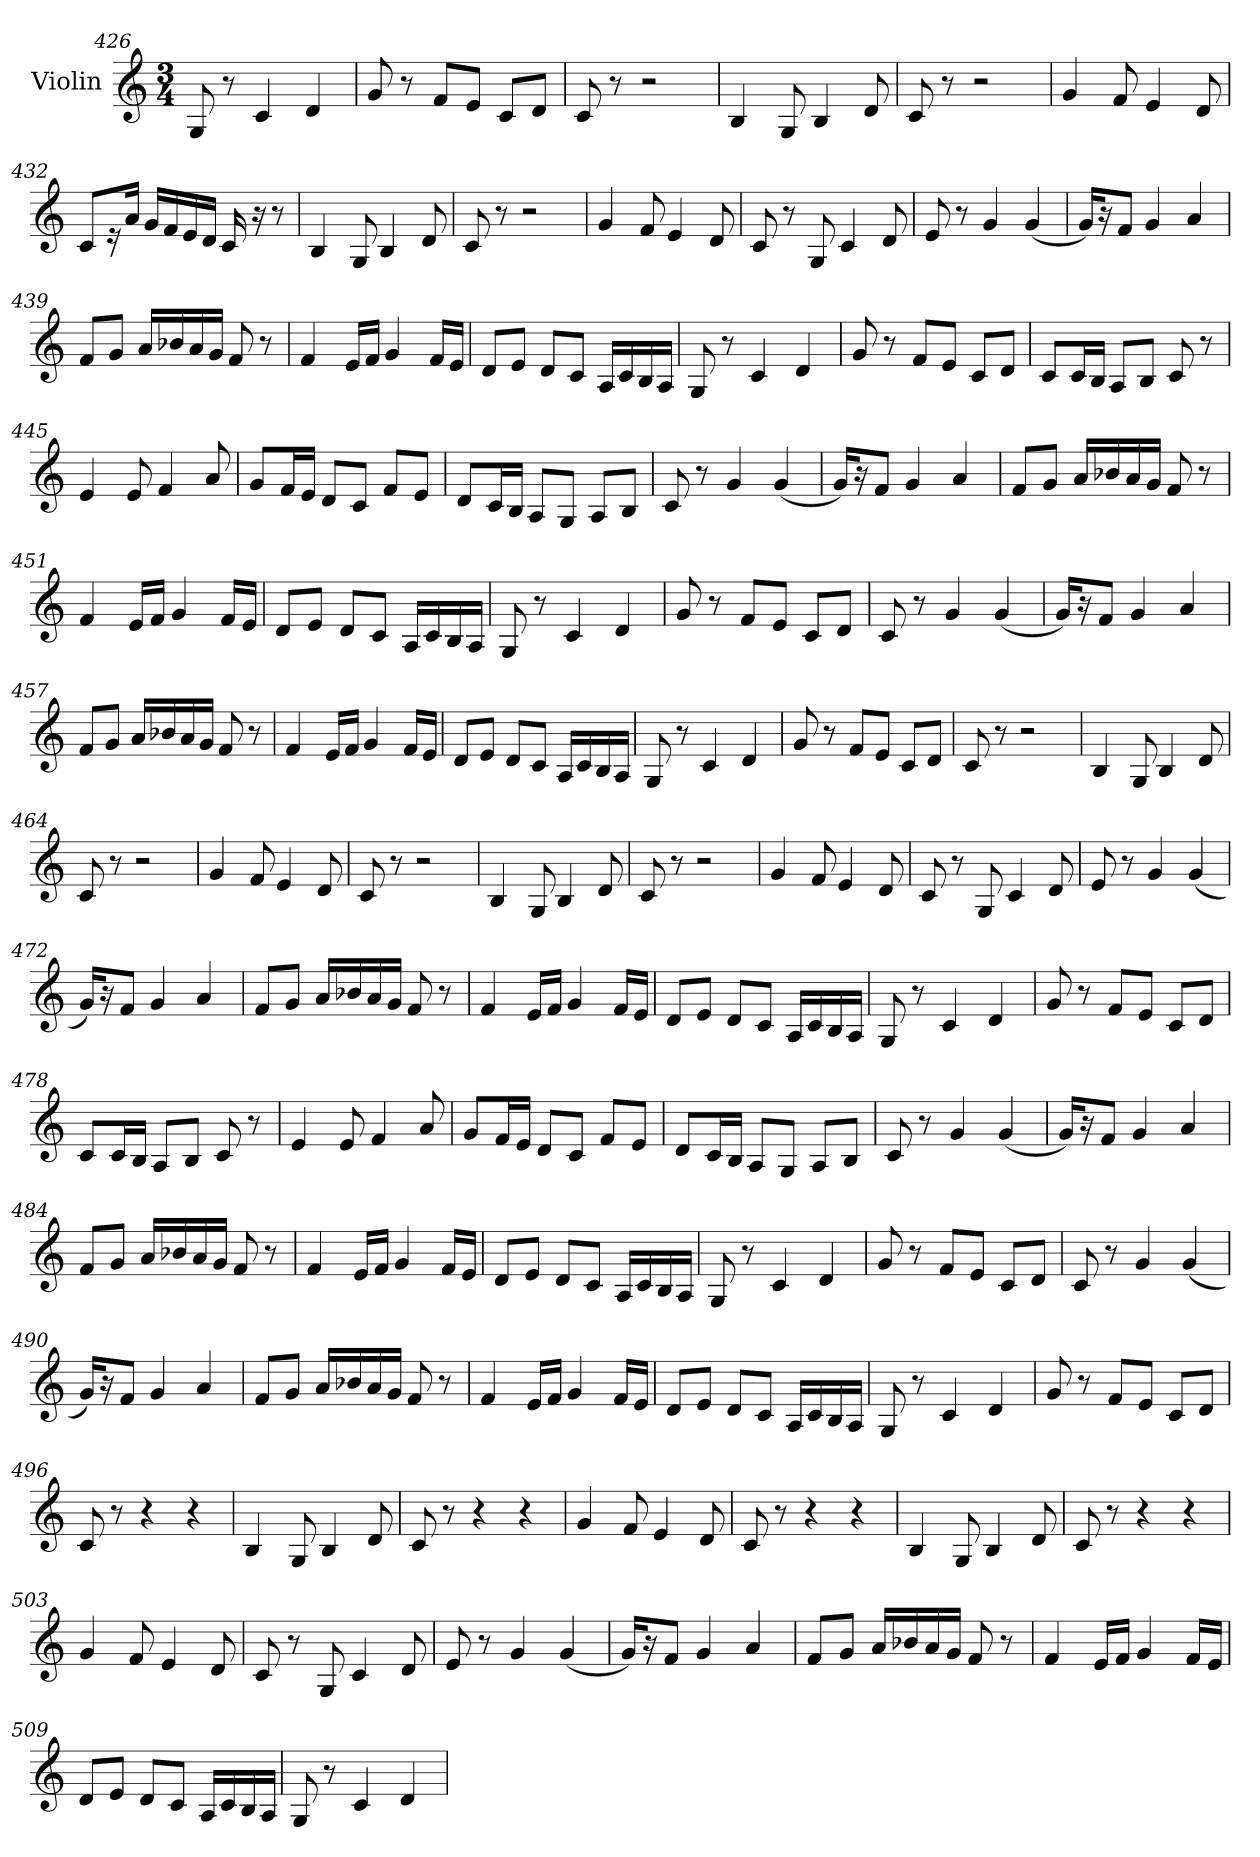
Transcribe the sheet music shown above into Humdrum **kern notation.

**kern
*part1
*staff1
*I"Violin
*clefG2
*k[]
*M3/4
=426
8G/
8r
4c/
4d/
=427
8g/
8r
8f/L
8e/J
8c/L
8d/J
=428
8c/
8r
2r
=429
4B/
8G/
4B/
8d/
=430
8c/
8r
2r
!!LO:LB:g=z
=431
4g/
8f/
4e/
8d/
=432
8c/L
16r
16a/Jk
16g/LL
16f/
16e/
16d/JJ
16c/
16r
8r
=433
4B/
8G/
4B/
8d/
=434
8c/
8r
2r
=435
4g/
8f/
4e/
8d/
=436
8c/
8r
8G/
4c/
8d/
!!LO:PB:g=z
=437
8e/
8r
4g/
(<4g/
=438
16g/KL)
16r
8f/J
4g/
4a/
=439
8f/L
8g/J
16a/LL
16b-X/
16a/
16g/JJ
8f/
8r
=440
4f/
16e/LL
16f/JJ
4g/
16f/LL
16e/JJ
=441
8d/L
8e/J
8d/L
8c/J
16A/LL
16c/
16B/
16A/JJ
!!LO:PB:g=z
=442
8G/
8r
4c/
4d/
=443
8g/
8r
8f/L
8e/J
8c/L
8d/J
=444
8c/L
16c/L
16B/JJ
8A/L
8B/J
8c/
8r
=445
4e/
8e/
4f/
8a/
=446
8g/L
16f/L
16e/JJ
8d/L
8c/J
8f/L
8e/J
!!LO:LB:g=z
=447
8d/L
16c/L
16B/JJ
8A/L
8G/J
8A/L
8B/J
=448
8c/
8r
4g/
(<4g/
=449
16g/KL)
16r
8f/J
4g/
4a/
=450
8f/L
8g/J
16a/LL
16b-X/
16a/
16g/JJ
8f/
8r
=451
4f/
16e/LL
16f/JJ
4g/
16f/LL
16e/JJ
!!LO:LB:g=z
=452
8d/L
8e/J
8d/L
8c/J
16A/LL
16c/
16B/
16A/JJ
=453
8G/
8r
4c/
4d/
=454
8g/
8r
8f/L
8e/J
8c/L
8d/J
=455
8c/
8r
4g/
(<4g/
=456
16g/KL)
16r
8f/J
4g/
4a/
!!LO:LB:g=z
=457
8f/L
8g/J
16a/LL
16b-X/
16a/
16g/JJ
8f/
8r
=458
4f/
16e/LL
16f/JJ
4g/
16f/LL
16e/JJ
=459
8d/L
8e/J
8d/L
8c/J
16A/LL
16c/
16B/
16A/JJ
=460
8G/
8r
4c/
4d/
=461
8g/
8r
8f/L
8e/J
8c/L
8d/J
!!LO:LB:g=z
=462
8c/
8r
2r
=463
4B/
8G/
4B/
8d/
=464
8c/
8r
2r
=465
4g/
8f/
4e/
8d/
=466
8c/
8r
2r
=467
4B/
8G/
4B/
8d/
=468
8c/
8r
2r
!!LO:LB:g=z
=469
4g/
8f/
4e/
8d/
=470
8c/
8r
8G/
4c/
8d/
=471
8e/
8r
4g/
(<4g/
=472
16g/KL)
16r
8f/J
4g/
4a/
=473
8f/L
8g/J
16a/LL
16b-X/
16a/
16g/JJ
8f/
8r
=474
4f/
16e/LL
16f/JJ
4g/
16f/LL
16e/JJ
!!LO:LB:g=z
=475
8d/L
8e/J
8d/L
8c/J
16A/LL
16c/
16B/
16A/JJ
=476
8G/
8r
4c/
4d/
=477
8g/
8r
8f/L
8e/J
8c/L
8d/J
=478
8c/L
16c/L
16B/JJ
8A/L
8B/J
8c/
8r
=479
4e/
8e/
4f/
8a/
!!LO:LB:g=z
=480
8g/L
16f/L
16e/JJ
8d/L
8c/J
8f/L
8e/J
=481
8d/L
16c/L
16B/JJ
8A/L
8G/J
8A/L
8B/J
=482
8c/
8r
4g/
(<4g/
=483
16g/KL)
16r
8f/J
4g/
4a/
=484
8f/L
8g/J
16a/LL
16b-X/
16a/
16g/JJ
8f/
8r
!!LO:PB:g=z
=485
4f/
16e/LL
16f/JJ
4g/
16f/LL
16e/JJ
=486
8d/L
8e/J
8d/L
8c/J
16A/LL
16c/
16B/
16A/JJ
=487
8G/
8r
4c/
4d/
=488
8g/
8r
8f/L
8e/J
8c/L
8d/J
=489
8c/
8r
4g/
(<4g/
=490
16g/KL)
16r
8f/J
4g/
4a/
!!LO:LB:g=z
=491
8f/L
8g/J
16a/LL
16b-X/
16a/
16g/JJ
8f/
8r
=492
4f/
16e/LL
16f/JJ
4g/
16f/LL
16e/JJ
=493
8d/L
8e/J
8d/L
8c/J
16A/LL
16c/
16B/
16A/JJ
=494
8G/
8r
4c/
4d/
=495
8g/
8r
8f/L
8e/J
8c/L
8d/J
!!LO:LB:g=z
=496
8c/
8r
4r
4r
=497
4B/
8G/
4B/
8d/
=498
8c/
8r
4r
4r
=499
4g/
8f/
4e/
8d/
=500
8c/
8r
4r
4r
=501
4B/
8G/
4B/
8d/
!!LO:LB:g=z
=502
8c/
8r
4r
4r
=503
4g/
8f/
4e/
8d/
=504
8c/
8r
8G/
4c/
8d/
=505
8e/
8r
4g/
(<4g/
=506
16g/KL)
16r
8f/J
4g/
4a/
=507
8f/L
8g/J
16a/LL
16b-X/
16a/
16g/JJ
8f/
8r
!!LO:LB:g=z
=508
4f/
16e/LL
16f/JJ
4g/
16f/LL
16e/JJ
=509
8d/L
8e/J
8d/L
8c/J
16A/LL
16c/
16B/
16A/JJ
=510
8G/
8r
4c/
4d/
=
*-
